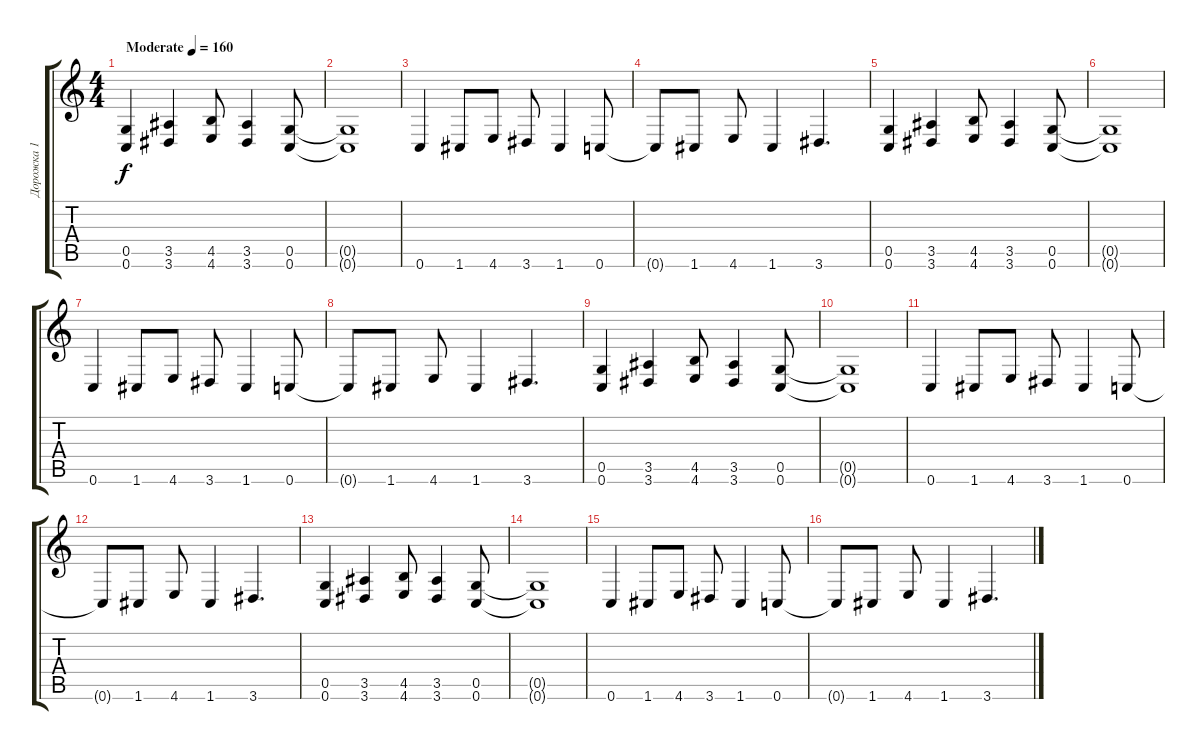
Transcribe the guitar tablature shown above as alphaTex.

\track ("Дорожка 1" "Дорожка 1") {instrument distortionguitar}
\staff {score tabs}
\tuning (D4 A3 F3 C3 G2 C2) {hide}
\ts (4 4)
\tempo (160 "Moderate")
\clef g2
\ks c
(0.5 0.6).4{dy f instrument distortionguitar} (3.5 3.6).4 (4.5 4.6).8 (3.5 3.6).4 (0.5 0.6).8 |
(0.5{t} 0.6{t}).1 |
0.6.4 1.6.8 4.6.8 3.6.8 1.6.4 0.6.8 |
0.6{t}.8 1.6.8 4.6.8 1.6.4 3.6.4{d} |
(0.5 0.6).4 (3.5 3.6).4 (4.5 4.6).8 (3.5 3.6).4 (0.5 0.6).8 |
(0.5{t} 0.6{t}).1 |
0.6.4 1.6.8 4.6.8 3.6.8 1.6.4 0.6.8 |
0.6{t}.8 1.6.8 4.6.8 1.6.4 3.6.4{d} |
(0.5 0.6).4 (3.5 3.6).4 (4.5 4.6).8 (3.5 3.6).4 (0.5 0.6).8 |
(0.5{t} 0.6{t}).1 |
0.6.4 1.6.8 4.6.8 3.6.8 1.6.4 0.6.8 |
0.6{t}.8 1.6.8 4.6.8 1.6.4 3.6.4{d} |
(0.5 0.6).4 (3.5 3.6).4 (4.5 4.6).8 (3.5 3.6).4 (0.5 0.6).8 |
(0.5{t} 0.6{t}).1 |
0.6.4 1.6.8 4.6.8 3.6.8 1.6.4 0.6.8 |
0.6{t}.8 1.6.8 4.6.8 1.6.4 3.6.4{d}
